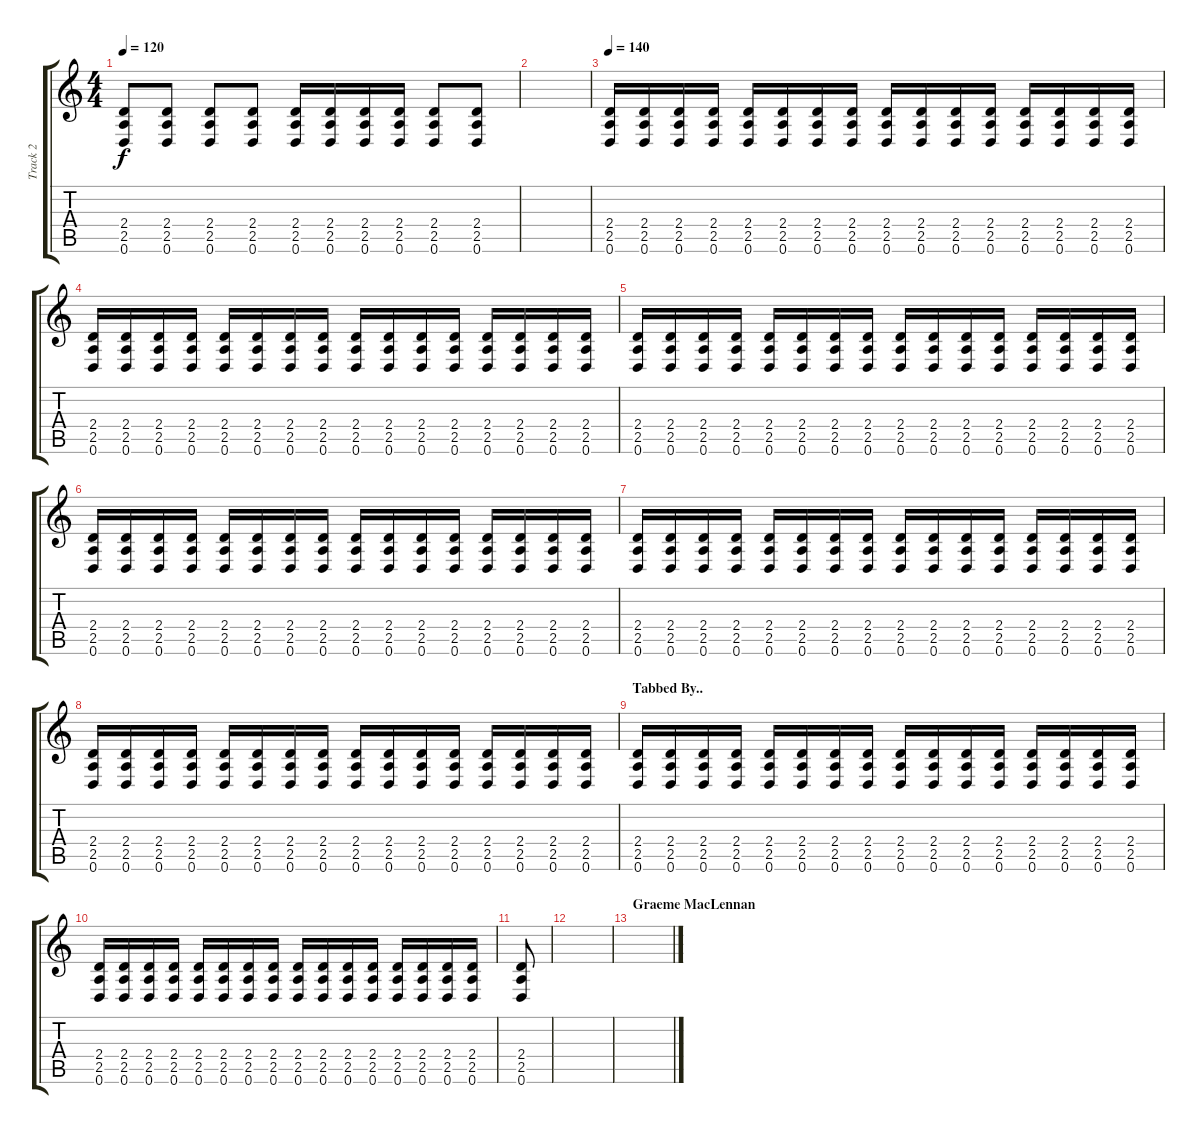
\track ("Track 2" "Track 2") {instrument distortionguitar}
\staff {score tabs}
\tuning (D4 A3 F3 C3 G2 D2) {hide}
\ts (4 4)
\tempo 120
\clef g2
\ks c
(2.4 2.5 0.6).8{dy f} (2.4 2.5 0.6).8 (2.4 2.5 0.6).8 (2.4 2.5 0.6).8 (2.4 2.5 0.6).16 (2.4 2.5 0.6).16 (2.4 2.5 0.6).16 (2.4 2.5 0.6).16 (2.4 2.5 0.6).8 (2.4 2.5 0.6).8 |
|
\tempo 140
(2.4 2.5 0.6).16 (2.4 2.5 0.6).16 (2.4 2.5 0.6).16 (2.4 2.5 0.6).16 (2.4 2.5 0.6).16 (2.4 2.5 0.6).16 (2.4 2.5 0.6).16 (2.4 2.5 0.6).16 (2.4 2.5 0.6).16 (2.4 2.5 0.6).16 (2.4 2.5 0.6).16 (2.4 2.5 0.6).16 (2.4 2.5 0.6).16 (2.4 2.5 0.6).16 (2.4 2.5 0.6).16 (2.4 2.5 0.6).16 |
(2.4 2.5 0.6).16 (2.4 2.5 0.6).16 (2.4 2.5 0.6).16 (2.4 2.5 0.6).16 (2.4 2.5 0.6).16 (2.4 2.5 0.6).16 (2.4 2.5 0.6).16 (2.4 2.5 0.6).16 (2.4 2.5 0.6).16 (2.4 2.5 0.6).16 (2.4 2.5 0.6).16 (2.4 2.5 0.6).16 (2.4 2.5 0.6).16 (2.4 2.5 0.6).16 (2.4 2.5 0.6).16 (2.4 2.5 0.6).16 |
(2.4 2.5 0.6).16 (2.4 2.5 0.6).16 (2.4 2.5 0.6).16 (2.4 2.5 0.6).16 (2.4 2.5 0.6).16 (2.4 2.5 0.6).16 (2.4 2.5 0.6).16 (2.4 2.5 0.6).16 (2.4 2.5 0.6).16 (2.4 2.5 0.6).16 (2.4 2.5 0.6).16 (2.4 2.5 0.6).16 (2.4 2.5 0.6).16 (2.4 2.5 0.6).16 (2.4 2.5 0.6).16 (2.4 2.5 0.6).16 |
(2.4 2.5 0.6).16 (2.4 2.5 0.6).16 (2.4 2.5 0.6).16 (2.4 2.5 0.6).16 (2.4 2.5 0.6).16 (2.4 2.5 0.6).16 (2.4 2.5 0.6).16 (2.4 2.5 0.6).16 (2.4 2.5 0.6).16 (2.4 2.5 0.6).16 (2.4 2.5 0.6).16 (2.4 2.5 0.6).16 (2.4 2.5 0.6).16 (2.4 2.5 0.6).16 (2.4 2.5 0.6).16 (2.4 2.5 0.6).16 |
(2.4 2.5 0.6).16 (2.4 2.5 0.6).16 (2.4 2.5 0.6).16 (2.4 2.5 0.6).16 (2.4 2.5 0.6).16 (2.4 2.5 0.6).16 (2.4 2.5 0.6).16 (2.4 2.5 0.6).16 (2.4 2.5 0.6).16 (2.4 2.5 0.6).16 (2.4 2.5 0.6).16 (2.4 2.5 0.6).16 (2.4 2.5 0.6).16 (2.4 2.5 0.6).16 (2.4 2.5 0.6).16 (2.4 2.5 0.6).16 |
(2.4 2.5 0.6).16 (2.4 2.5 0.6).16 (2.4 2.5 0.6).16 (2.4 2.5 0.6).16 (2.4 2.5 0.6).16 (2.4 2.5 0.6).16 (2.4 2.5 0.6).16 (2.4 2.5 0.6).16 (2.4 2.5 0.6).16 (2.4 2.5 0.6).16 (2.4 2.5 0.6).16 (2.4 2.5 0.6).16 (2.4 2.5 0.6).16 (2.4 2.5 0.6).16 (2.4 2.5 0.6).16 (2.4 2.5 0.6).16 |
\section ("" "Tabbed By..")
(2.4 2.5 0.6).16 (2.4 2.5 0.6).16 (2.4 2.5 0.6).16 (2.4 2.5 0.6).16 (2.4 2.5 0.6).16 (2.4 2.5 0.6).16 (2.4 2.5 0.6).16 (2.4 2.5 0.6).16 (2.4 2.5 0.6).16 (2.4 2.5 0.6).16 (2.4 2.5 0.6).16 (2.4 2.5 0.6).16 (2.4 2.5 0.6).16 (2.4 2.5 0.6).16 (2.4 2.5 0.6).16 (2.4 2.5 0.6).16 |
(2.4 2.5 0.6).16 (2.4 2.5 0.6).16 (2.4 2.5 0.6).16 (2.4 2.5 0.6).16 (2.4 2.5 0.6).16 (2.4 2.5 0.6).16 (2.4 2.5 0.6).16 (2.4 2.5 0.6).16 (2.4 2.5 0.6).16 (2.4 2.5 0.6).16 (2.4 2.5 0.6).16 (2.4 2.5 0.6).16 (2.4 2.5 0.6).16 (2.4 2.5 0.6).16 (2.4 2.5 0.6).16 (2.4 2.5 0.6).16 |
(2.4 2.5 0.6).8 |
|
\section ("" "Graeme MacLennan")
